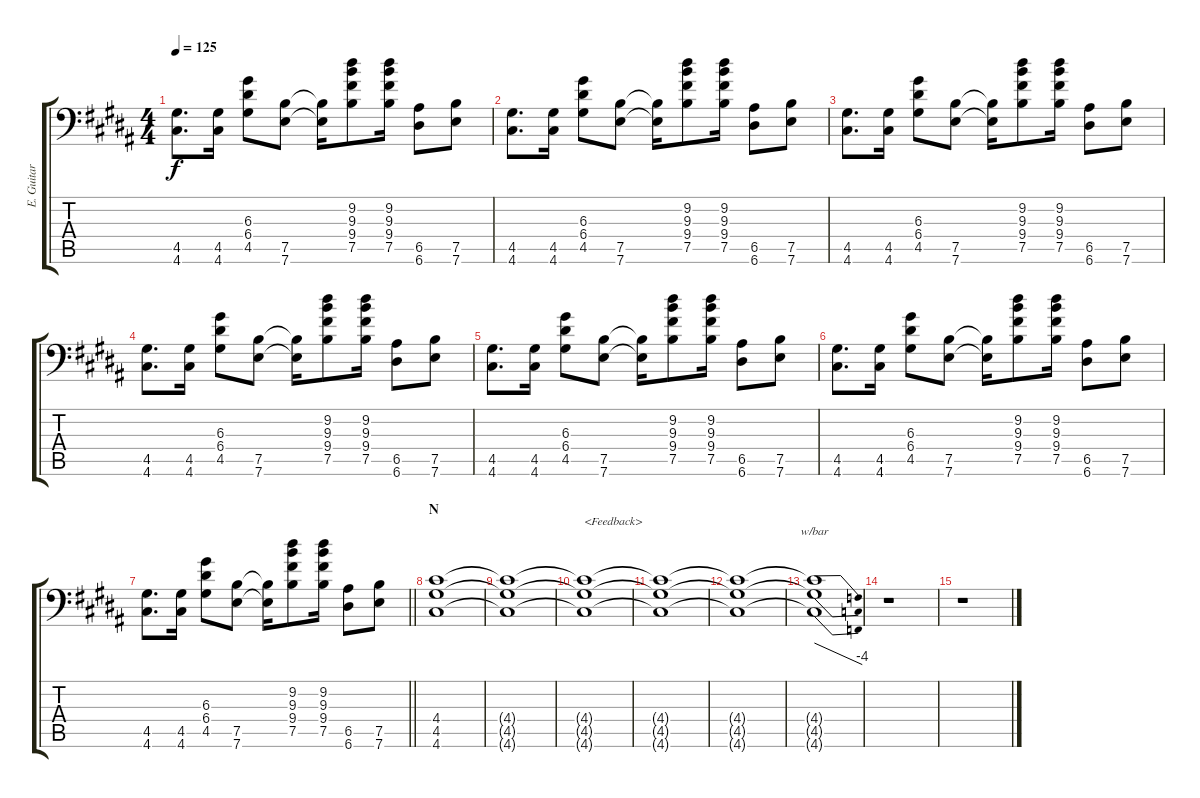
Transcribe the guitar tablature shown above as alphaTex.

\track ("E. Guitar III" "E. Guitar ") {instrument overdrivenguitar}
\staff {score tabs}
\tuning (B3 Gb3 D3 A2 E2 A1) {hide}
\ts (4 4)
\tempo 125
\clef f4
\ks b
(4.5 4.6).8{d dy f} (4.5 4.6).16 (6.3 6.4 4.5).8 (7.5 7.6).8 (7.5{t} 7.6{t}).16 (9.2 9.3 9.4 7.5).8 (9.2 9.3 9.4 7.5).16 (6.5 6.6).8 (7.5 7.6).8 |
(4.5 4.6).8{d} (4.5 4.6).16 (6.3 6.4 4.5).8 (7.5 7.6).8 (7.5{t} 7.6{t}).16 (9.2 9.3 9.4 7.5).8 (9.2 9.3 9.4 7.5).16 (6.5 6.6).8 (7.5 7.6).8 |
(4.5 4.6).8{d} (4.5 4.6).16 (6.3 6.4 4.5).8 (7.5 7.6).8 (7.5{t} 7.6{t}).16 (9.2 9.3 9.4 7.5).8 (9.2 9.3 9.4 7.5).16 (6.5 6.6).8 (7.5 7.6).8 |
(4.5 4.6).8{d} (4.5 4.6).16 (6.3 6.4 4.5).8 (7.5 7.6).8 (7.5{t} 7.6{t}).16 (9.2 9.3 9.4 7.5).8 (9.2 9.3 9.4 7.5).16 (6.5 6.6).8 (7.5 7.6).8 |
(4.5 4.6).8{d} (4.5 4.6).16 (6.3 6.4 4.5).8 (7.5 7.6).8 (7.5{t} 7.6{t}).16 (9.2 9.3 9.4 7.5).8 (9.2 9.3 9.4 7.5).16 (6.5 6.6).8 (7.5 7.6).8 |
(4.5 4.6).8{d} (4.5 4.6).16 (6.3 6.4 4.5).8 (7.5 7.6).8 (7.5{t} 7.6{t}).16 (9.2 9.3 9.4 7.5).8 (9.2 9.3 9.4 7.5).16 (6.5 6.6).8 (7.5 7.6).8 |
\barLineRight lightlight
(4.5 4.6).8{d} (4.5 4.6).16 (6.3 6.4 4.5).8 (7.5 7.6).8 (7.5{t} 7.6{t}).16 (9.2 9.3 9.4 7.5).8 (9.2 9.3 9.4 7.5).16 (6.5 6.6).8 (7.5 7.6).8 |
\section ("" "N")
(4.4 4.5 4.6).1 |
(4.4{t} 4.5{t} 4.6{t}).1 |
(4.4{t} 4.5{t} 4.6{t}).1{txt "<Feedback>"} |
(4.4{t} 4.5{t} 4.6{t}).1 |
(4.4{t} 4.5{t} 4.6{t}).1 |
(4.4{t} 4.5{t} 4.6{t}).1{tbe (dive default 0 0 60 -16)} |
r.1 |
r.1
